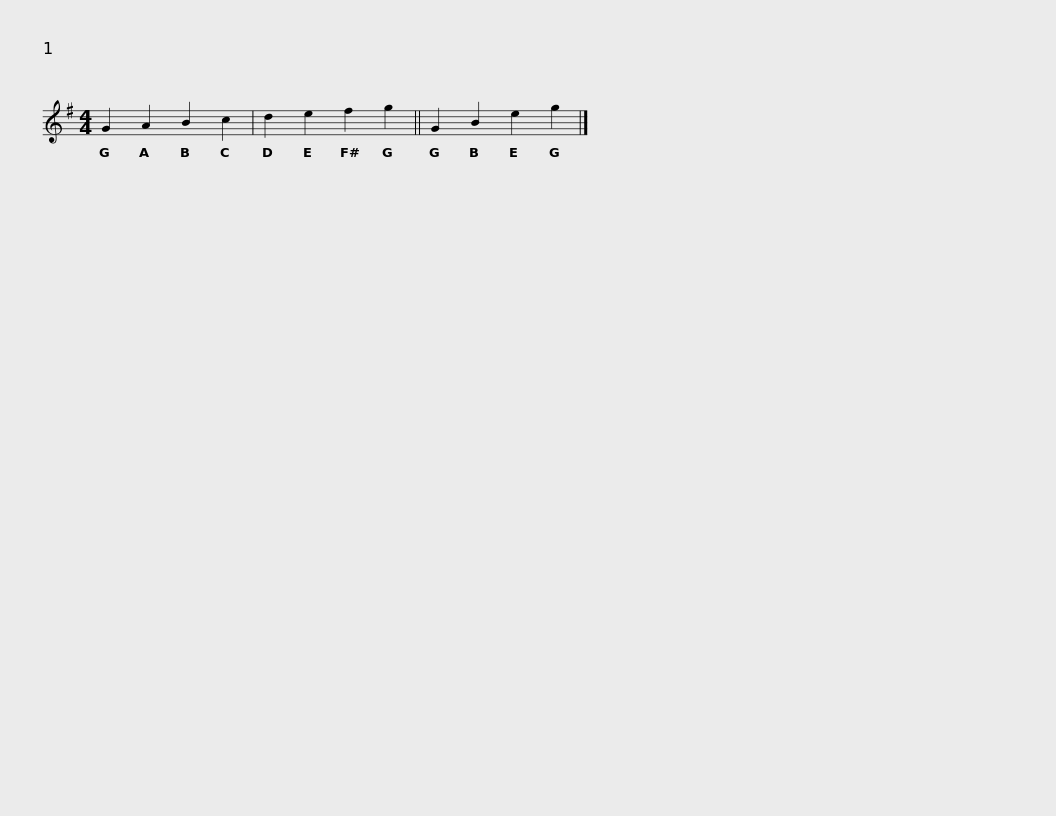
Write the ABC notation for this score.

X:1
L:1/8
M:4/4
I:linebreak $
K:G
V:1 treble
V:1
 G2 A2 B2 c2 | d2 e2 f2 g2 || G2 B2 e2 g2 |] %3
